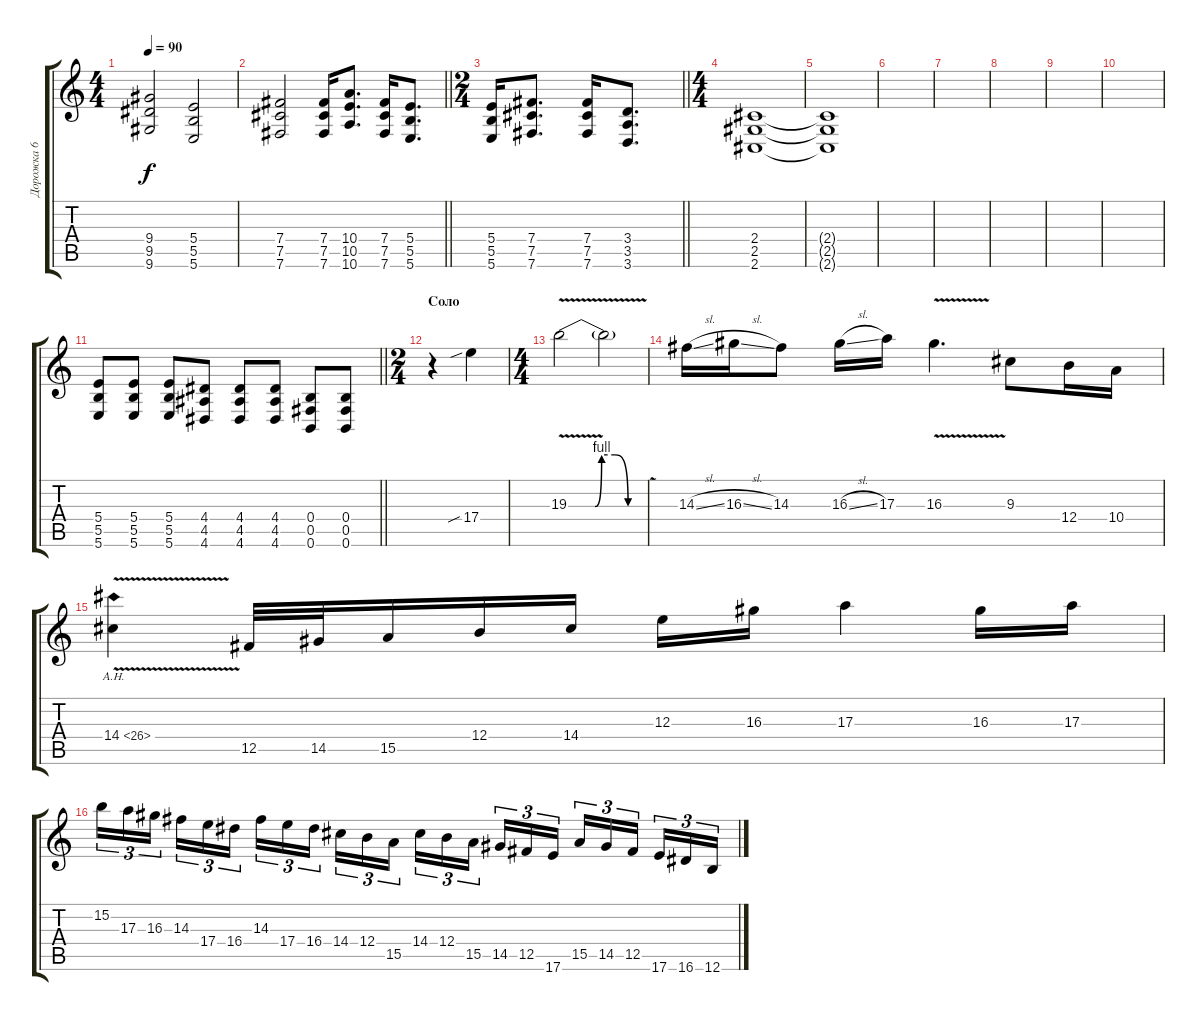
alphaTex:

\track ("Дорожка 6" "Дорожка 6") {instrument distortionguitar}
\staff {score tabs}
\tuning (Db4 Ab3 E3 B2 Gb2 B1) {hide}
\ts (4 4)
\tempo 90
\clef g2
\ks c
(9.4 9.5 9.6).2{dy f} (5.4 5.5 5.6).2 |
\barLineRight lightlight
(7.4 7.5 7.6).2 (7.4 7.5 7.6).16 (10.4 10.5 10.6).8{d} (7.4 7.5 7.6).16 (5.4 5.5 5.6).8{d} |
\ts (2 4)
\barLineRight lightlight
(5.4 5.5 5.6).16 (7.4 7.5 7.6).8{d} (7.4 7.5 7.6).16 (3.4 3.5 3.6).8{d} |
\ts (4 4)
(2.4 2.5 2.6).1{volume 0 balance 8} |
(2.4{t} 2.5{t} 2.6{t}).1 |
|
|
|
|
|
\barLineRight lightlight
(5.4 5.5 5.6).8{volume 13 balance 16 instrument distortionguitar} (5.4 5.5 5.6).8 (5.4 5.5 5.6).8 (4.4 4.5 4.6).8 (4.4 4.5 4.6).8 (4.4 4.5 4.6).8 (0.4 0.5 0.6).8 (0.4 0.5 0.6).8 |
\ts (2 4)
\section ("" "Соло")
r.4{volume 16 instrument overdrivenguitar} 17.4{sib}.4 |
\ts (4 4)
19.3{be (custom 0 0 20 0 25 4 35 4 45 0 60 0) v}.2 19.3{v t}.2 |
14.3{sl}.16 16.3{sl}.16 14.3.8 16.3{sl}.16 17.3.16 16.3{v}.4{d} 9.3.8 12.4.16 10.4.16 |
14.4{ah 12 v}.4 12.5.32 14.5.32 15.5.16 12.4.16 14.4.16 12.3.16 16.3.16 17.3.4 16.3.16 17.3.16 |
15.2.16{tu (3 2)} 17.3.16{tu (3 2)} 16.3.16{tu (3 2) beam splitsecondary} 14.3.16{tu (3 2)} 17.4.16{tu (3 2)} 16.4.16{tu (3 2)} 14.3.16{tu (3 2)} 17.4.16{tu (3 2)} 16.4.16{tu (3 2) beam splitsecondary} 14.4.16{tu (3 2)} 12.4.16{tu (3 2)} 15.5.16{tu (3 2)} 14.4.16{tu (3 2)} 12.4.16{tu (3 2)} 15.5.16{tu (3 2) beam splitsecondary} 14.5.16{tu (3 2)} 12.5.16{tu (3 2)} 17.6.16{tu (3 2)} 15.5.16{tu (3 2)} 14.5.16{tu (3 2)} 12.5.16{tu (3 2) beam splitsecondary} 17.6.16{tu (3 2)} 16.6.16{tu (3 2)} 12.6.16{tu (3 2)}
